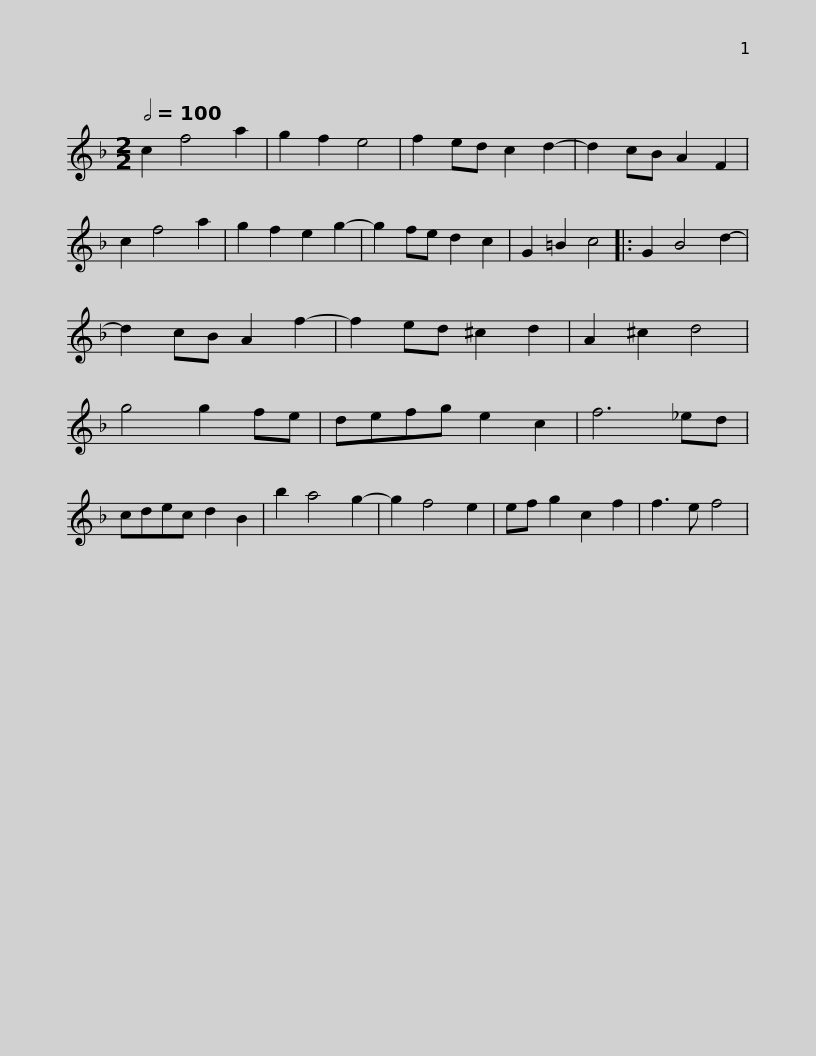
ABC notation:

X:1
L:1/8
Q:1/2=100
M:2/2
I:linebreak $
K:F
V:1 treble
V:1
 c2 f4 a2 | g2 f2 e4 | f2 ed c2 d2- | d2 cB A2 F2 | c2 f4 a2 | %5
 g2 f2 e2 g2- | g2 fe d2 c2 | G2 =B2 c4 |: G2 B4 d2- | d2 cB A2 f2- |$ %10
 f2 ed ^c2 d2 | A2 ^c2 d4 | g4 g2 fe | defg e2 c2 | f6 _ed | %15
 cdec d2 B2 | b2 a4 g2- | g2 f4 e2 | ef g2 c2 f2 |$ f3 e f4 | %20
